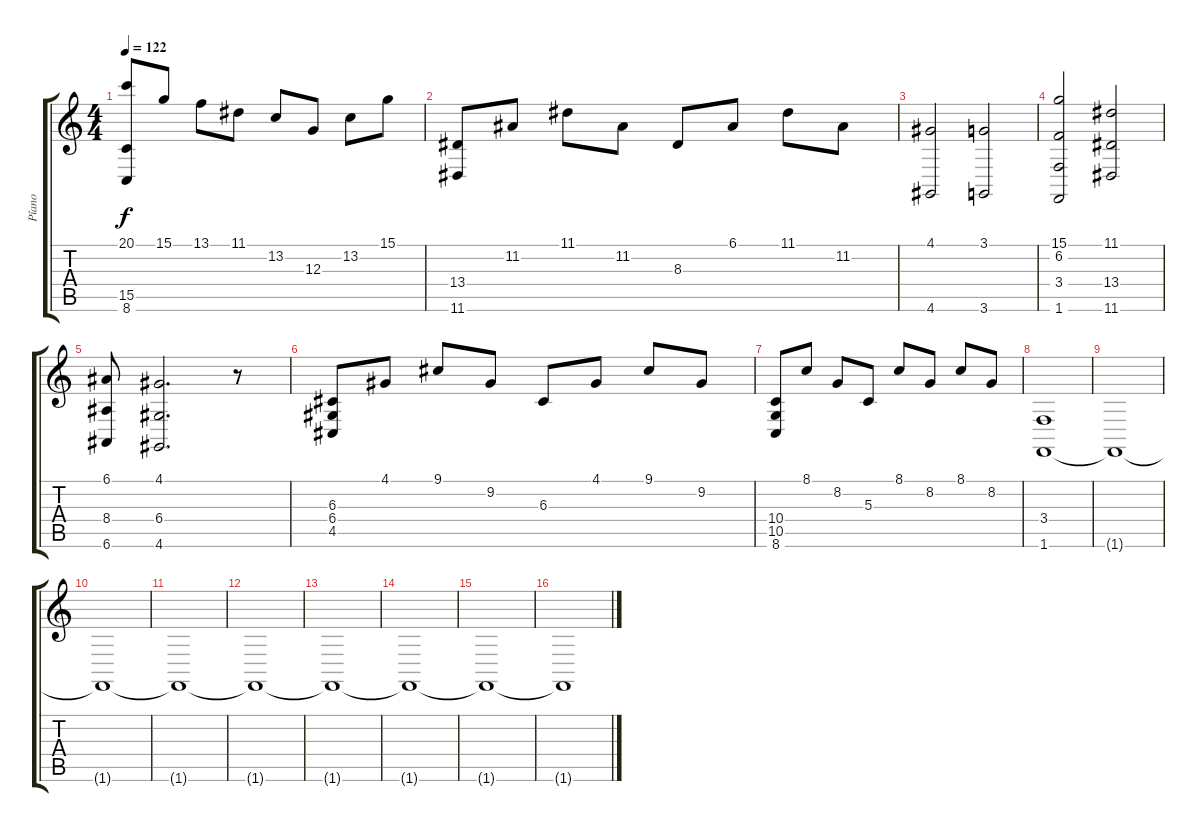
\track ("Pîano" "Pîano") {instrument acousticgrandpiano}
\staff {score tabs}
\tuning (E4 B3 G3 D3 A2 E2) {hide}
\ts (4 4)
\tempo 122
\clef g2
\ks c
(20.1 15.5 8.6).8{dy f} 15.1.8 13.1.8 11.1.8 13.2.8 12.3.8 13.2.8 15.1.8 |
(13.4 11.6).8 11.2.8 11.1.8 11.2.8 8.3.8 6.1.8 11.1.8 11.2.8 |
(4.1 4.6).2 (3.1 3.6).2 |
(15.1 6.2 3.4 1.6).2 (11.1 13.4 11.6).2 |
(6.1 8.4 6.6).8 (4.1 6.4 4.6).2{d} r.8 |
(6.3 6.4 4.5).8 4.1.8 9.1.8 9.2.8 6.3.8 4.1.8 9.1.8 9.2.8 |
(10.4 10.5 8.6).8 8.1.8 8.2.8 5.3.8 8.1.8 8.2.8 8.1.8 8.2.8 |
(3.4 1.6).1 |
1.6{t}.1 |
1.6{t}.1 |
1.6{t}.1 |
1.6{t}.1 |
1.6{t}.1 |
1.6{t}.1 |
1.6{t}.1 |
1.6{t}.1
